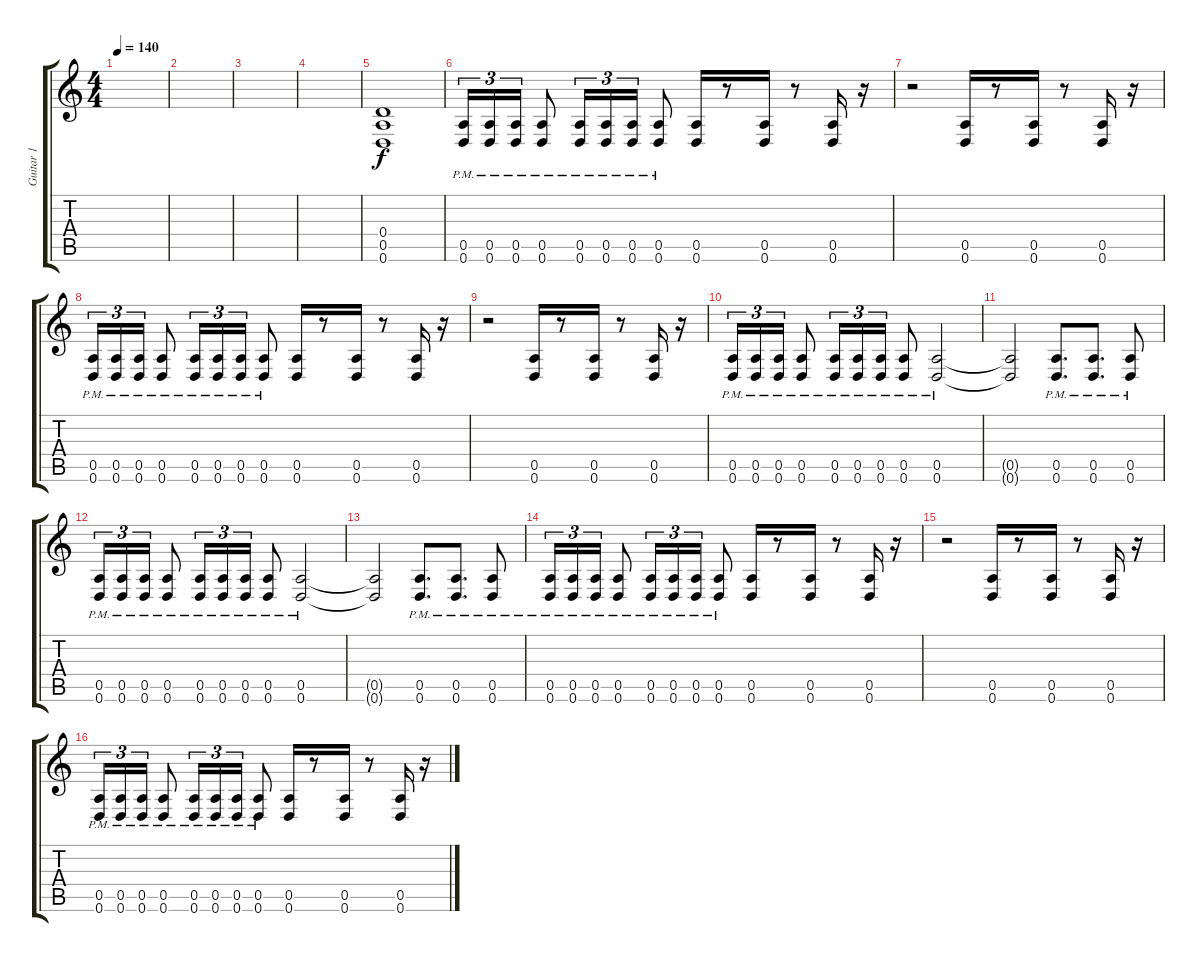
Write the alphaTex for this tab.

\track ("Guitar 1" "Guitar 1") {instrument distortionguitar}
\staff {score tabs}
\tuning (E4 B3 G3 D3 A2 D2) {hide}
\ts (4 4)
\tempo 140
\clef g2
\ks c
|
|
|
|
(0.4 0.5 0.6).1{volume 13} |
(0.5{pm} 0.6{pm}).16{tu (3 2) volume 13} (0.5{pm} 0.6{pm}).16{tu (3 2)} (0.5{pm} 0.6{pm}).16{tu (3 2)} (0.5{pm} 0.6{pm}).8 (0.5{pm} 0.6{pm}).16{tu (3 2)} (0.5{pm} 0.6{pm}).16{tu (3 2)} (0.5{pm} 0.6{pm}).16{tu (3 2)} (0.5{pm} 0.6{pm}).8 (0.5 0.6).16 r.8 (0.5 0.6).16 r.8 (0.5 0.6).16 r.16 |
r.2{volume 13} (0.5 0.6).16 r.8 (0.5 0.6).16 r.8 (0.5 0.6).16 r.16 |
(0.5{pm} 0.6{pm}).16{tu (3 2)} (0.5{pm} 0.6{pm}).16{tu (3 2)} (0.5{pm} 0.6{pm}).16{tu (3 2)} (0.5{pm} 0.6{pm}).8 (0.5{pm} 0.6{pm}).16{tu (3 2)} (0.5{pm} 0.6{pm}).16{tu (3 2)} (0.5{pm} 0.6{pm}).16{tu (3 2)} (0.5{pm} 0.6{pm}).8 (0.5 0.6).16 r.8 (0.5 0.6).16 r.8 (0.5 0.6).16 r.16 |
r.2 (0.5 0.6).16 r.8 (0.5 0.6).16 r.8 (0.5 0.6).16 r.16 |
(0.5{pm} 0.6{pm}).16{tu (3 2)} (0.5{pm} 0.6{pm}).16{tu (3 2)} (0.5{pm} 0.6{pm}).16{tu (3 2)} (0.5{pm} 0.6{pm}).8 (0.5{pm} 0.6{pm}).16{tu (3 2)} (0.5{pm} 0.6{pm}).16{tu (3 2)} (0.5{pm} 0.6{pm}).16{tu (3 2)} (0.5{pm} 0.6{pm}).8 (0.5{pm} 0.6{pm}).2 |
(0.5{t} 0.6{t}).2 (0.5{pm} 0.6{pm}).8{d} (0.5{pm} 0.6{pm}).8{d} (0.5{pm} 0.6{pm}).8 |
(0.5{pm} 0.6{pm}).16{tu (3 2)} (0.5{pm} 0.6{pm}).16{tu (3 2)} (0.5{pm} 0.6{pm}).16{tu (3 2)} (0.5{pm} 0.6{pm}).8 (0.5{pm} 0.6{pm}).16{tu (3 2)} (0.5{pm} 0.6{pm}).16{tu (3 2)} (0.5{pm} 0.6{pm}).16{tu (3 2)} (0.5{pm} 0.6{pm}).8 (0.5{pm} 0.6{pm}).2 |
(0.5{t} 0.6{t}).2 (0.5{pm} 0.6{pm}).8{d} (0.5{pm} 0.6{pm}).8{d} (0.5{pm} 0.6{pm}).8 |
(0.5{pm} 0.6{pm}).16{tu (3 2)} (0.5{pm} 0.6{pm}).16{tu (3 2)} (0.5{pm} 0.6{pm}).16{tu (3 2)} (0.5{pm} 0.6{pm}).8 (0.5{pm} 0.6{pm}).16{tu (3 2)} (0.5{pm} 0.6{pm}).16{tu (3 2)} (0.5{pm} 0.6{pm}).16{tu (3 2)} (0.5{pm} 0.6{pm}).8 (0.5 0.6).16 r.8 (0.5 0.6).16 r.8 (0.5 0.6).16 r.16 |
r.2 (0.5 0.6).16 r.8 (0.5 0.6).16 r.8 (0.5 0.6).16 r.16 |
(0.5{pm} 0.6{pm}).16{tu (3 2)} (0.5{pm} 0.6{pm}).16{tu (3 2)} (0.5{pm} 0.6{pm}).16{tu (3 2)} (0.5{pm} 0.6{pm}).8 (0.5{pm} 0.6{pm}).16{tu (3 2)} (0.5{pm} 0.6{pm}).16{tu (3 2)} (0.5{pm} 0.6{pm}).16{tu (3 2)} (0.5{pm} 0.6{pm}).8 (0.5 0.6).16 r.8 (0.5 0.6).16 r.8 (0.5 0.6).16 r.16
